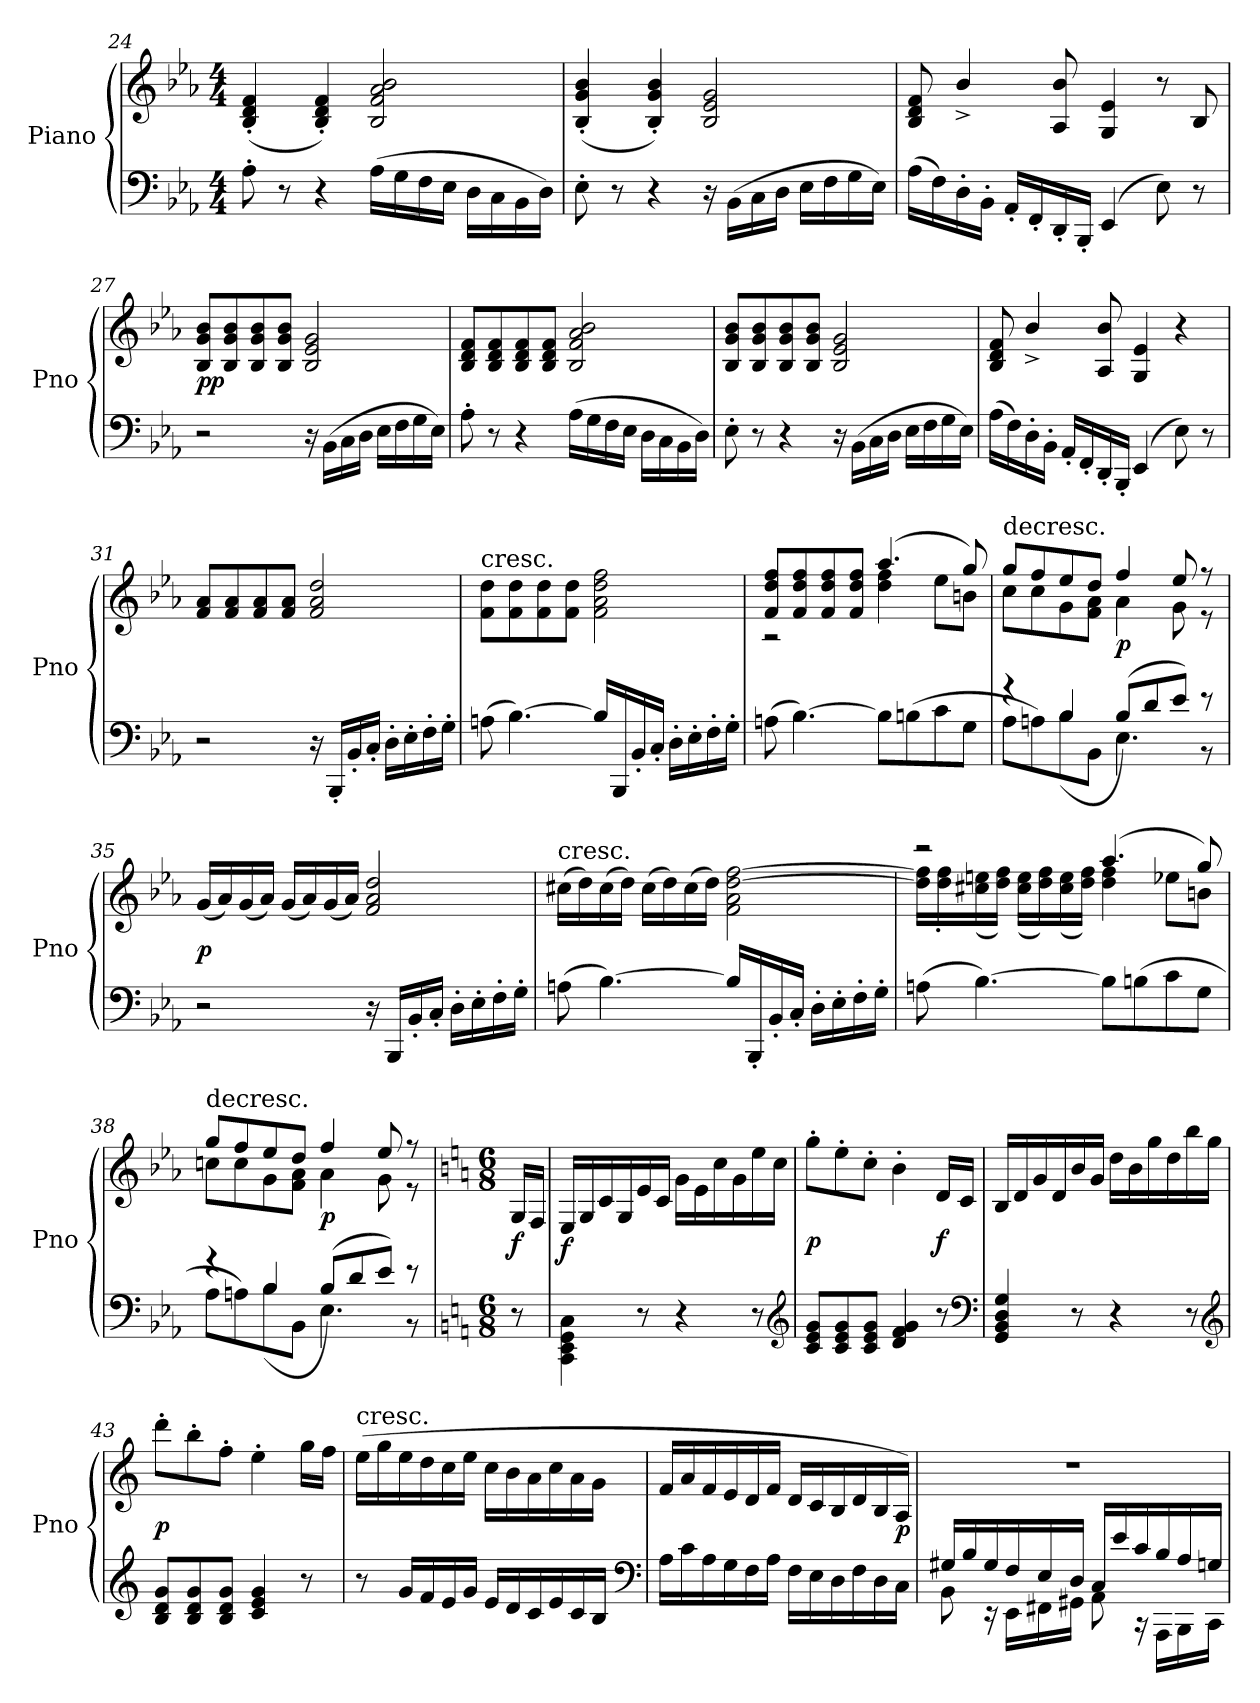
**kern	**kern	**dynam
*part1	*part1	*part1
*staff2	*staff1	*staff1/2
*I"Piano	*	*
*I'Pno	*	*
*clefF4	*clefG2	*
*k[b-e-a-]	*k[b-e-a-]	*
*E-:	*E-:	*
*M4/4	*M4/4	*
=24	=24	=24
8A-'\	(4B-'/ 4d'/ 4f'/	.
8r	.	.
4r	4B-'/ 4d'/ 4f'/)	.
(16A-\LL	2B-/ 2f/ 2a-/ 2b-/	.
16G\	.	.
16F\	.	.
16E-\JJ	.	.
16D\LL	.	.
16C\	.	.
16BB-\	.	.
16D\JJ)	.	.
=25	=25	=25
8E-'\	(4B-'/ 4g'/ 4b-'/	.
8r	.	.
4r	4B-'/ 4g'/ 4b-'/)	.
16r	2B-/ 2e-/ 2g/	.
(16BB-\LL	.	.
16C\	.	.
16D\JJ	.	.
16E-\LL	.	.
16F\	.	.
16G\	.	.
16E-\JJ)	.	.
=26	=26	=26
(16A-\LL	8B-/ 8d/ 8f/	.
16F\)	.	.
16D'\	4b-^/	.
16BB-'\JJ	.	.
16AA-'/LL	.	.
16FF'/	.	.
16DD'/	8A-/ 8b-/	.
16BBB-'/JJ	.	.
(4EE-/	4G/ 4e-/	.
8E-\)	8r	.
8r	8B-/	.
=27	=27	=27
2r	8B-/ 8g/ 8b-/L	pp
.	8B-/ 8g/ 8b-/	.
.	8B-/ 8g/ 8b-/	.
.	8B-/ 8g/ 8b-/J	.
16r	2B-/ 2e-/ 2g/	.
(16BB-\LL	.	.
16C\	.	.
16D\JJ	.	.
16E-\LL	.	.
16F\	.	.
16G\	.	.
16E-\JJ)	.	.
=28	=28	=28
8A-'\	8B-/ 8d/ 8f/L	.
8r	8B-/ 8d/ 8f/	.
4r	8B-/ 8d/ 8f/	.
.	8B-/ 8d/ 8f/J	.
(16A-\LL	2B-/ 2f/ 2a-/ 2b-/	.
16G\	.	.
16F\	.	.
16E-\JJ	.	.
16D\LL	.	.
16C\	.	.
16BB-\	.	.
16D\JJ)	.	.
=29	=29	=29
8E-'\	8B-/ 8g/ 8b-/L	.
8r	8B-/ 8g/ 8b-/	.
4r	8B-/ 8g/ 8b-/	.
.	8B-/ 8g/ 8b-/J	.
16r	2B-/ 2e-/ 2g/	.
(16BB-\LL	.	.
16C\	.	.
16D\JJ	.	.
16E-\LL	.	.
16F\	.	.
16G\	.	.
16E-\JJ)	.	.
=30	=30	=30
(16A-\LL	8B-/ 8d/ 8f/	.
16F\)	.	.
16D'\	4b-^/	.
16BB-'\JJ	.	.
16AA-'/LL	.	.
16FF'/	.	.
16DD'/	8A-/ 8b-/	.
16BBB-'/JJ	.	.
(4EE-/	4G/ 4e-/	.
8E-\)	4r	.
8r	.	.
=31	=31	=31
2r	8f/ 8a-/L	.
.	8f/ 8a-/	.
.	8f/ 8a-/	.
.	8f/ 8a-/J	.
16r	2f/ 2a-/ 2dd/	.
16BBB-'/LL	.	.
16BB-'/	.	.
16C'/JJ	.	.
16D'\LL	.	.
16E-'\	.	.
16F'\	.	.
16G'\JJ	.	.
=32	=32	=32
!	!LO:TX:t=cresc.	!
(8An\	8f\ 8dd\L	.
[4.B-\)	8f\ 8dd\	.
.	8f\ 8dd\	.
.	8f\ 8dd\J	.
16B-/LL]	2f\ 2a-\ 2dd\ 2ff\	.
16BBB-/	.	.
16BB-'/	.	.
16C'/JJ	.	.
16D'\LL	.	.
16E-'\	.	.
16F'\	.	.
16G'\JJ	.	.
=33	=33	=33
*	*^	*
(8An\	8f/ 8dd/ 8ff/L	2r	.
[4.B-\)	8f/ 8dd/ 8ff/	.	.
.	8f/ 8dd/ 8ff/	.	.
.	8f/ 8dd/ 8ff/J	.	.
8B-\L]	(4.aa-/	4dd\ 4ff\	.
(8Bn\	.	.	.
8c\	.	8ee-\L	.
8G\J	8gg/)	8bn\J	.
=34	=34	=34	=34
*^	*	*	*
!	!	!LO:TX:t=decresc.	!	!
4r	8A-\L	8gg/L	8cc\L	.
.	8An\)	8ff/	8cc\	.
4B-/	(8B-\	8ee-/	8g\	.
.	8BB-\J	8dd/J	8f\ 8a-\J	.
(8B-/L)	4.E-\	4ff/	4a-\	p
8d/	.	.	.	.
8e-/J)	.	8ee-/	8g\	.
8r	8r	8r	8r	.
*v	*v	*	*	*
*	*v	*v	*
=35	=35	=35
2r	(16g/LL	p
.	16a-/)	.
.	(16g/	.
.	16a-/JJ)	.
.	(16g/LL	.
.	16a-/)	.
.	(16g/	.
.	16a-/JJ)	.
16r	2f/ 2a-/ 2dd/	.
16BBB-/LL	.	.
16BB-'/	.	.
16C'/JJ	.	.
16D'\LL	.	.
16E-'\	.	.
16F'\	.	.
16G'\JJ	.	.
=36	=36	=36
!	!LO:TX:t=cresc.	!
(8An\	(16cc#X\LL	.
.	16dd\)	.
[4.B-\)	(16cc#\	.
.	16dd\JJ)	.
.	(16cc#\LL	.
.	16dd\)	.
.	(16cc#\	.
.	16dd\JJ)	.
16B-/LL]	2f\ 2a-\ [2dd\ [2ff\	.
16BBB-'/	.	.
16BB-'/	.	.
16C'/JJ	.	.
16D'\LL	.	.
16E-'\	.	.
16F'\	.	.
16G'\JJ	.	.
=37	=37	=37
*	*^	*
(8An\	2r	16dd]\ 16ff]\LL	.
.	.	16dd'\ 16ff'\	.
[4.B-\)	.	(16cc#X\ 16een\	.
.	.	16dd\ 16ff\JJ)	.
.	.	(16cc#\ 16ee\LL	.
.	.	16dd\ 16ff\)	.
.	.	(16cc#\ 16ee\	.
.	.	16dd\ 16ff\JJ)	.
8B-\L]	(4.aa-/	4dd\ 4ff\	.
(8Bn\	.	.	.
8c\	.	8ee-X\L	.
8G\J	8gg/)	8bn\J	.
=38	=38	=38	=38
*^	*	*	*
!	!	!LO:TX:t=decresc.	!	!
4r	8A-\L	8gg/L	8ccn\L	.
.	8An\)	8ff/	8cc\	.
4B-/	(8B-\	8ee-/	8g\	.
.	8BB-\J	8dd/J	8f\ 8a-\J	.
(8B-/L)	4.E-\	4ff/	4a-\	p
8d/	.	.	.	.
8e-/J)	.	8ee-/	8g\	.
8r	8r	8r	8r	.
*v	*v	*	*	*
*	*v	*v	*
=39	=39	=39
*k[]	*k[]	*
*M6/8	*M6/8	*
*	*MM120	*
8r	16G/LL	f
.	16F/JJ	.
=40	=40	=40
4CC\ 4EE\ 4GG\ 4C\	16E/LL	f
.	16G/	.
.	16c/	.
.	16G/	.
8r	16e/	.
.	16c/JJ	.
4r	16g\LL	.
.	16e\	.
.	16cc\	.
.	16g\	.
8r	16ee\	.
.	16cc\JJ	.
*clefG2	*	*
=41	=41	=41
8c/ 8e/ 8g/L	8gg'\L	p
8c/ 8e/ 8g/	8ee'\	.
8c/ 8e/ 8g/J	8cc'\J	.
4d/ 4f/ 4g/	4b'\	.
8r	16d/LL	f
.	16c/JJ	.
*clefF4	*	*
=42	=42	=42
4GG/ 4BB/ 4D/ 4G/	16B/LL	.
.	16d/	.
.	16g/	.
.	16d/	.
8r	16b/	.
.	16g/JJ	.
4r	16dd\LL	.
.	16b\	.
.	16gg\	.
.	16dd\	.
8r	16bb\	.
.	16gg\JJ	.
*clefG2	*	*
=43	=43	=43
8B/ 8d/ 8g/L	8ddd'\L	p
8B/ 8d/ 8g/	8bb'\	.
8B/ 8d/ 8g/J	8ff'\J	.
4c/ 4e/ 4g/	4ee'\	.
8r	16gg\LL	.
.	16ff\JJ	.
=44	=44	=44
!	!LO:TX:t=cresc.	!
8r	(16ee\LL	.
.	16gg\	.
16g/LL	16ee\	.
16f/	16dd\	.
16e/	16cc\	.
16g/JJ	16ee\JJ	.
16e/LL	16cc\LL	.
16d/	16b\	.
16c/	16a\	.
16e/	16cc\	.
16c/	16a\	.
16B/JJ	16g\JJ	.
*clefF4	*	*
=45	=45	=45
16A\LL	16f/LL	.
16c\	16a/	.
16A\	16f/	.
16G\	16e/	.
16F\	16d/	.
16A\JJ	16f/JJ	.
16F\LL	16d/LL	.
16E\	16c/	.
16D\	16B/	.
16F\	16d/	.
16D\	16B/	.
16C\JJ	16A/JJ)	p
=46	=46	=46
*^	*	*
16G#X/LL	8BB\	2.r	.
16B/	.	.	.
16G#/	16r	.	.
16F/	16EE\LL	.	.
16E/	16FF#X\	.	.
16D/JJ	16GG#X\JJ	.	.
16C/LL	8AA\	.	.
16e/	.	.	.
16c/	16r	.	.
16B/	16AAA\LL	.	.
16A/	16BBB\	.	.
16Gn/JJ	16CC\JJ	.	.
*v	*v	*	*
=	=	=
*-	*-	*-
